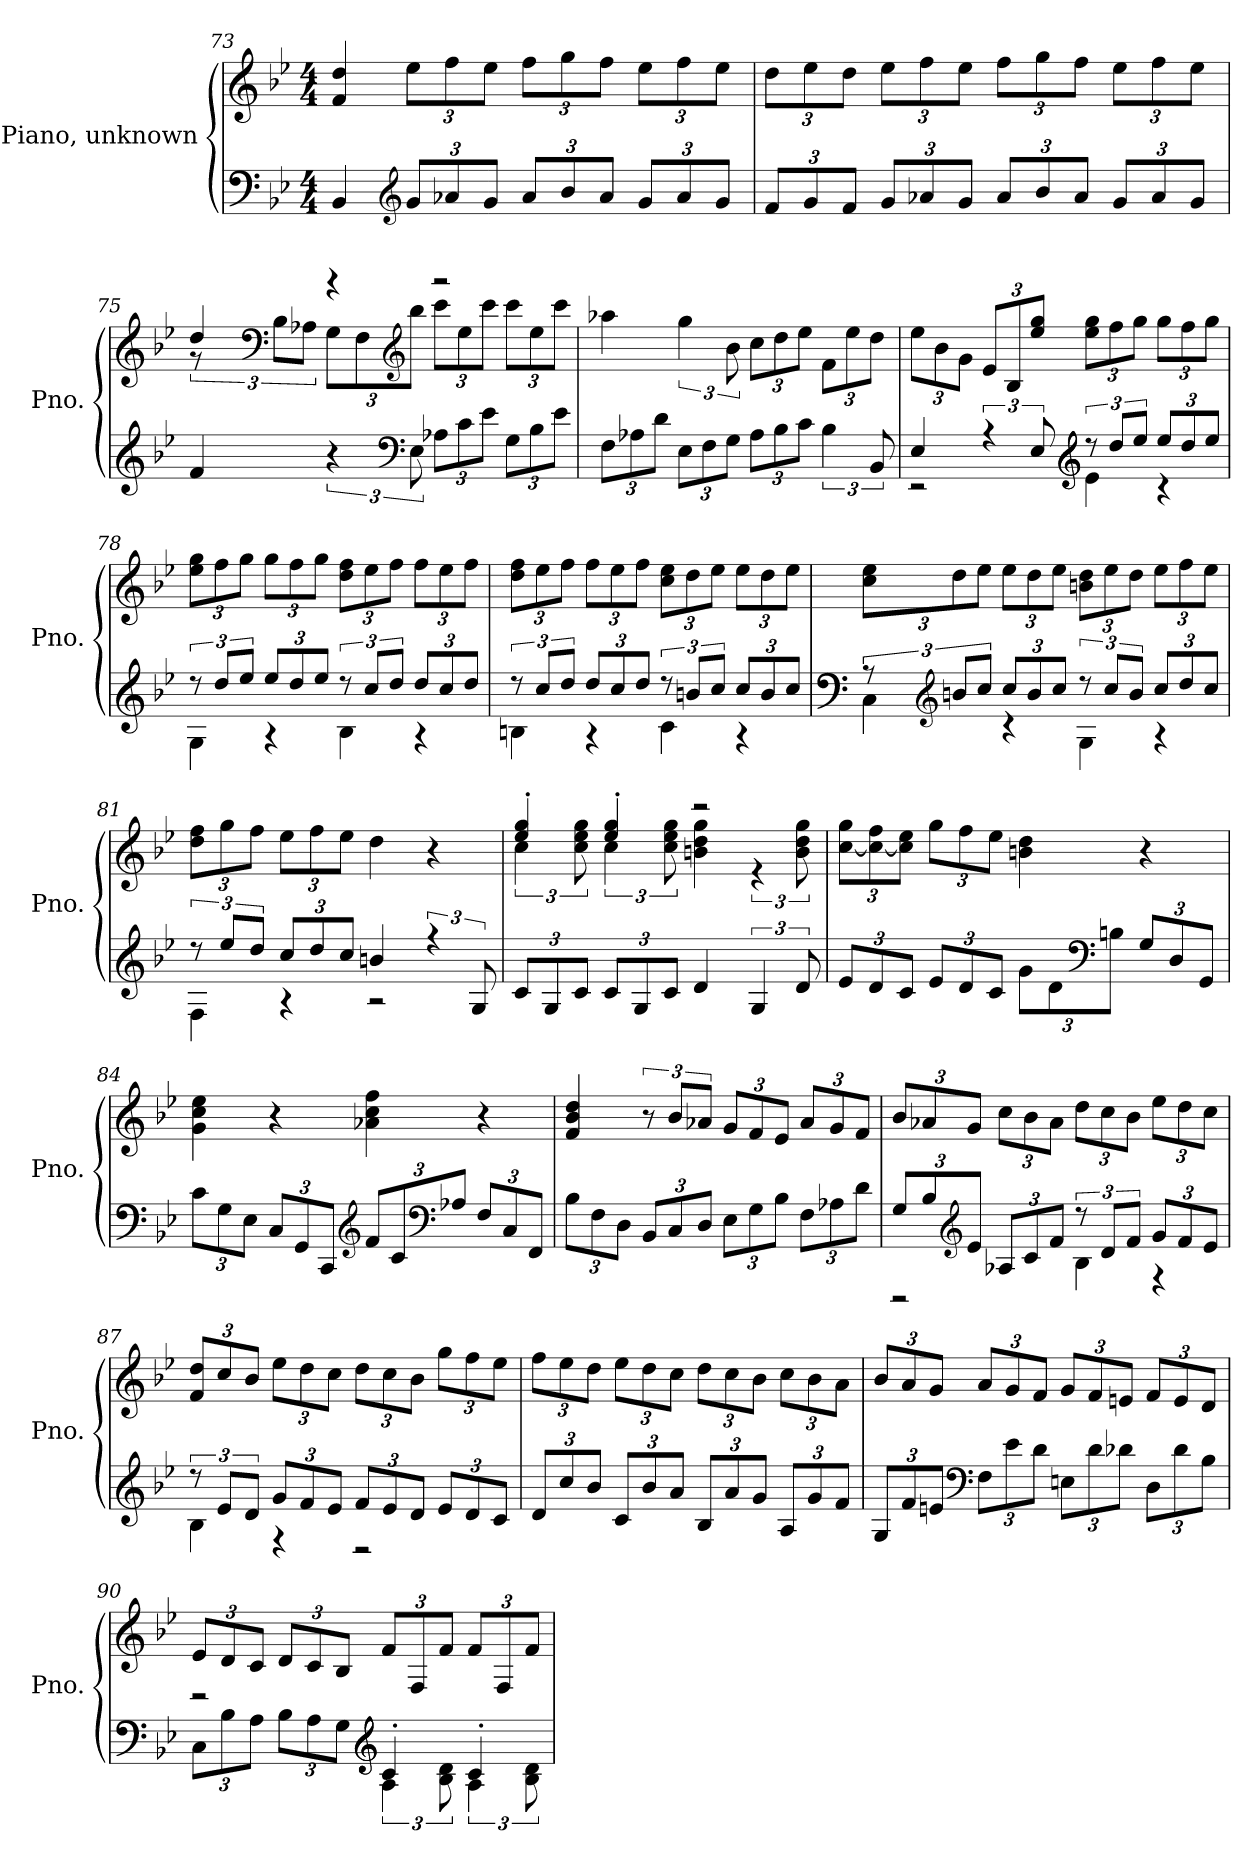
**kern	**kern
*part1	*part1
*staff2	*staff1
*I"Piano, unknown	*
*I'Pno.	*
*clefF4	*clefG2
*k[b-e-]	*k[b-e-]
*M4/4	*M4/4
=73	=73
4BB-/	4f/ 4dd/
*clefG2	*
*Xbrackettup	*Xbrackettup
12g/L	12ee-\L
12a-X/	12ff\
12g/J	12ee-\J
12a-/L	12ff\L
12b-/	12gg\
12a-/J	12ff\J
12g/L	12ee-\L
12a-/	12ff\
12g/J	12ee-\J
!!LO:LB:g=z
=74	=74
12f/L	12dd\L
12g/	12ee-\
12f/J	12dd\J
12g/L	12ee-\L
12a-X/	12ff\
12g/J	12ee-\J
12a-/L	12ff\L
12b-/	12gg\
12a-/J	12ff\J
12g/L	12ee-\L
12a-/	12ff\
12g/J	12ee-\J
=75	=75
*	*^
*	*	*brackettup
4f/	4dd/	12r
*	*clefF4	*
.	.	12B-\L
.	.	12A-X\J
*brackettup	*	*Xbrackettup
6r	4r	12G\L
.	.	12F\
*clefF4	*clefG2	*
12E-\	.	12bb-\J
*Xbrackettup	*	*
12A-X\L	2r	12ccc\L
12c\	.	12ee-\
12e-\J	.	12ccc\J
12G\L	.	12ccc\L
12B-\	.	12ee-\
12e-\J	.	12ccc\J
*	*v	*v
=76	=76
12F\L	4aa-X\
12A-X\	.
12d\J	.
*	*brackettup
12E-\L	6gg\
12F\	.
12G\J	12b-\
*	*Xbrackettup
12A-\L	12cc\L
12B-\	12dd\
12c\J	12ee-\J
*brackettup	*
6B-\	12f\L
.	12ee-\
12BB-/	12dd\J
!!LO:LB:g=z
=77	=77
*^	*
4E-/	2r	12ee-\L
.	.	12b-\
.	.	12g\J
6r	.	12e-/L
.	.	12B-/
12E-/	.	12ee-/ 12gg/J
*clefG2	*	*
12r	4e-\	12ee-\ 12gg\L
12dd/L	.	12ff\
12ee-/J	.	12gg\J
*Xbrackettup	*	*
12ee-/L	4r	12gg\L
12dd/	.	12ff\
12ee-/J	.	12gg\J
=78	=78	=78
*brackettup	*	*
12r	4G\	12ee-\ 12gg\L
12dd/L	.	12ff\
12ee-/J	.	12gg\J
*Xbrackettup	*	*
12ee-/L	4r	12gg\L
12dd/	.	12ff\
12ee-/J	.	12gg\J
*brackettup	*	*
12r	4B-\	12dd\ 12ff\L
12cc/L	.	12ee-\
12dd/J	.	12ff\J
*Xbrackettup	*	*
12dd/L	4r	12ff\L
12cc/	.	12ee-\
12dd/J	.	12ff\J
=79	=79	=79
*brackettup	*	*
12r	4Bn\	12dd\ 12ff\L
12cc/L	.	12ee-\
12dd/J	.	12ff\J
*Xbrackettup	*	*
12dd/L	4r	12ff\L
12cc/	.	12ee-\
12dd/J	.	12ff\J
*brackettup	*	*
12r	4c\	12cc\ 12ee-\L
12bn/L	.	12dd\
12cc/J	.	12ee-\J
*Xbrackettup	*	*
12cc/L	4r	12ee-\L
12b/	.	12dd\
12cc/J	.	12ee-\J
!!LO:LB:g=z
=80	=80	=80
*clefF4	*	*
*brackettup	*	*
12r	4C\	12cc\ 12ee-\L
*clefG2	*	*
12bn/L	.	12dd\
12cc/J	.	12ee-\J
*Xbrackettup	*	*
12cc/L	4r	12ee-\L
12b/	.	12dd\
12cc/J	.	12ee-\J
*brackettup	*	*
12r	4G\	12bn\ 12dd\L
12cc/L	.	12ee-\
12b/J	.	12dd\J
*Xbrackettup	*	*
12cc/L	4r	12ee-\L
12dd/	.	12ff\
12cc/J	.	12ee-\J
=81	=81	=81
*brackettup	*	*
12r	4F\	12dd\ 12ff\L
12ee-/L	.	12gg\
12dd/J	.	12ff\J
*Xbrackettup	*	*
12cc/L	4r	12ee-\L
12dd/	.	12ff\
12cc/J	.	12ee-\J
4bn/	2r	4dd\
*brackettup	*	*
6r	.	4r
12G/	.	.
*v	*v	*
=82	=82
*	*^
*Xbrackettup	*	*brackettup
12c/L	4ee-/' 4gg/'	6cc\
12G/	.	.
12c/J	.	12cc\ 12ee-\ 12gg\
12c/L	4ee-/' 4gg/'	6cc\
12G/	.	.
12c/J	.	12cc\ 12ee-\ 12gg\
4d/	2r	4bn\ 4dd\ 4gg\
*brackettup	*	*
6G/	.	6r
12d/	.	12b\ 12dd\ 12gg\
*	*v	*v
!!LO:PB:g=z
=83	=83
*Xbrackettup	*Xbrackettup
12e-/L	[12cc\ 12gg\L
12d/	12cc\_ 12ff\
12c/J	12cc\] 12ee-\J
12e-/L	12gg\L
12d/	12ff\
12c/J	12ee-\J
12g\L	4bn\ 4dd\
12d\	.
*clefF4	*
12Bn\J	.
12G/L	4r
12D/	.
12GG/J	.
=84	=84
12c\L	4g\ 4cc\ 4ee-\
12G\	.
12E-\J	.
12C/L	4r
12GG/	.
12CC/J	.
*clefG2	*
12f/L	4a-X\ 4cc\ 4ff\
12c/	.
*clefF4	*
12A-X/J	.
12F/L	4r
12C/	.
12FF/J	.
!!LO:LB:g=z
=85	=85
12B-\L	4f/ 4b-/ 4dd/
12F\	.
12D\J	.
*	*brackettup
12BB-/L	12r
12C/	12b-/L
12D/J	12a-X/J
*	*Xbrackettup
12E-\L	12g/L
12G\	12f/
12B-\J	12e-/J
12F\L	12a-/L
12A-X\	12g/
12d\J	12f/J
=86	=86
*^	*
12G/L	2r	12b-/L
12B-/	.	12a-X/
*clefG2	*	*
12e-/J	.	12g/J
12A-X/L	.	12cc\L
12c/	.	12b-\
12f/J	.	12a-\J
*brackettup	*	*
12r	4B-\	12dd\L
12d/L	.	12cc\
12f/J	.	12b-\J
*Xbrackettup	*	*
12g/L	4r	12ee-\L
12f/	.	12dd\
12e-/J	.	12cc\J
=87	=87	=87
*brackettup	*	*
12r	4B-\	12f/ 12dd/L
12e-/L	.	12cc/
12d/J	.	12b-/J
*Xbrackettup	*	*
12g/L	4r	12ee-\L
12f/	.	12dd\
12e-/J	.	12cc\J
12f/L	2r	12dd\L
12e-/	.	12cc\
12d/J	.	12b-\J
12e-/L	.	12gg\L
12d/	.	12ff\
12c/J	.	12ee-\J
*v	*v	*
!!LO:LB:g=z
=88	=88
12d/L	12ff\L
12cc/	12ee-\
12b-/J	12dd\J
12c/L	12ee-\L
12b-/	12dd\
12a/J	12cc\J
12B-/L	12dd\L
12a/	12cc\
12g/J	12b-\J
12A/L	12cc\L
12g/	12b-\
12f/J	12a\J
=89	=89
12G/L	12b-/L
12f/	12a/
12en/J	12g/J
*clefF4	*
12F\L	12a/L
12e\	12g/
12d\J	12f/J
12En\L	12g/L
12d\	12f/
12d-X\J	12en/J
12D\L	12f/L
12d-\	12e/
12B-\J	12d/J
=90	=90
*^	*
2r	12C\L	12e-/L
.	12B-\	12d/
.	12A\J	12c/J
.	12B-\L	12d/L
.	12A\	12c/
.	12G\J	12B-/J
*clefG2	*	*
*	*brackettup	*
4c'/	6A\	12f/L
.	.	12F/
.	12B-\ 12d\	12f/J
4c'/	6A\	12f/L
.	.	12F/
.	12B-\ 12d\	12f/J
*v	*v	*
=	=
*-	*-
